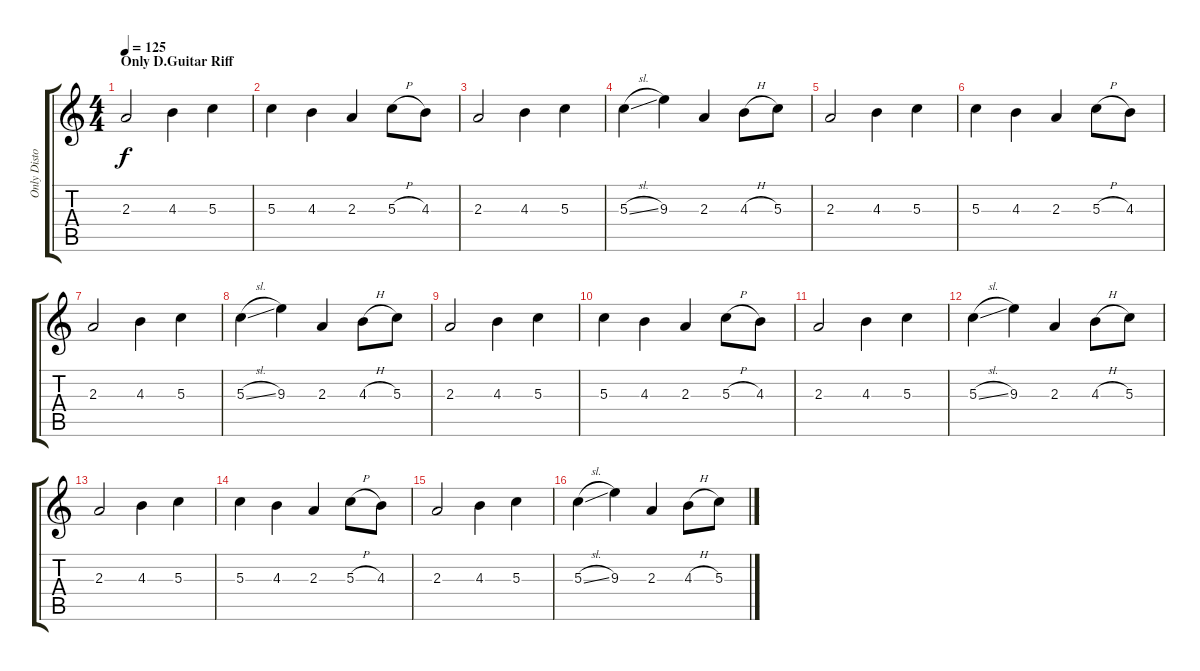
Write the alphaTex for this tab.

\track ("Only Distortion Guitar " "Only Disto") {instrument overdrivenguitar}
\staff {score tabs}
\tuning (E4 B3 G3 D3 A2 E2) {hide}
\ts (4 4)
\section ("" "Only D.Guitar Riff")
\tempo 125
\clef g2
\ks c
2.3.2{dy f} 4.3.4 5.3.4 |
5.3.4 4.3.4 2.3.4 5.3{h}.8 4.3.8 |
2.3.2 4.3.4 5.3.4 |
5.3{sl}.4 9.3.4 2.3.4 4.3{h}.8 5.3.8 |
2.3.2 4.3.4 5.3.4 |
5.3.4 4.3.4 2.3.4 5.3{h}.8 4.3.8 |
2.3.2 4.3.4 5.3.4 |
5.3{sl}.4 9.3.4 2.3.4 4.3{h}.8 5.3.8 |
2.3.2 4.3.4 5.3.4 |
5.3.4 4.3.4 2.3.4 5.3{h}.8 4.3.8 |
2.3.2 4.3.4 5.3.4 |
5.3{sl}.4 9.3.4 2.3.4 4.3{h}.8 5.3.8 |
2.3.2 4.3.4 5.3.4 |
5.3.4 4.3.4 2.3.4 5.3{h}.8 4.3.8 |
2.3.2 4.3.4 5.3.4 |
5.3{sl}.4 9.3.4 2.3.4 4.3{h}.8 5.3.8
